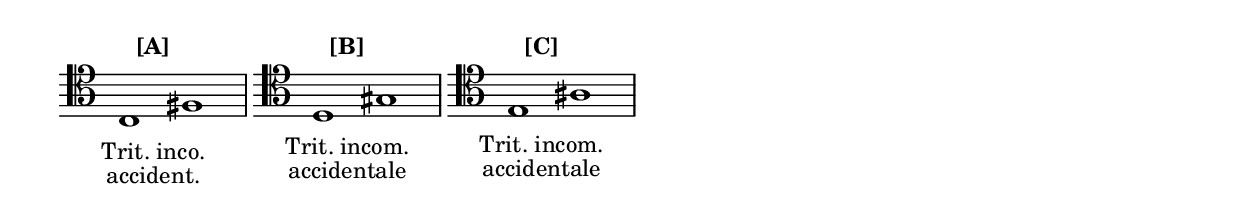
\version "2.22.2"

musicExcerptA =
\relative c 
{
  \time 2/1
  \clef "tenor"
  \override Score.TimeSignature.stencil = ##f
  \override Score.BarLine.stencil = ##f
  c1 fis1
  \revert Score.BarLine.stencil
  \bar "|"
}

musicExcerptB =
\relative c
{
  \time 2/1
  \clef "tenor"
  \override Score.TimeSignature.stencil = ##f
  \override Score.BarLine.stencil = ##f
  d1 gis1
  \revert Score.BarLine.stencil
  \bar "|"
}

musicExcerptC =
\relative c
{
  \time 2/1
  \clef "tenor"
  \override Score.TimeSignature.stencil = ##f
  \override Score.BarLine.stencil = ##f
  e1 ais1
  \revert Score.BarLine.stencil
  \bar "|"
}


\markuplist
{
  \line
  {
    \override #'( baseline-skip . 4 )
    \center-column
    {
      \line { \bold "[A]" }
      \line 
      {
	\score
	{
	  %\override Staff.Y-extent = #'( -5 . 5 )
	  \musicExcerptA
	  \layout
	  {
	    indent = 0
	    \context
	    {
	      \Staff
	      \override VerticalAxisGroup.staff-staff-spacing = #'((basic-distance . 12.5))
	    }
	  }
	}
      }
      \line
      {
	\override #'( baseline-skip . 2.3 )
	\center-column
	{
	  \vspace#0.5
	  \line {  "Trit. inco." }
	  \line {  "accident." }
	}
      }
    }
    \override #'( baseline-skip . 4 )
    \center-column
    {
      \line { \bold "[B]" }
      \line
      {
	\score
	{
	  \musicExcerptB
	  \layout
	  {
	    indent = 0
	    \context
	    {
	      \Staff
	      \override VerticalAxisGroup.staff-staff-spacing = #'((basic-distance . 12.5))
	    }
	  }
	}
      }
      \line
      {
	\override #'( baseline-skip . 2.3 )
	\center-column
	{
	  \vspace#0.5
	  \line {  "Trit. incom." }
	  \line {  "accidentale" }
	}
      }
    }
    \override #'( baseline-skip . 4 )
    \center-column
    {
      \line { \bold "[C]" }
      \line
      {
	\score
	{
	  \musicExcerptC
	  \layout
	  {
	    indent = 0
	    \context
	    {
	      \Staff
	      \override VerticalAxisGroup.staff-staff-spacing = #'((basic-distance . 12.5))
	    }
	  }
	}
      }
      \line
      {
	\override #'( baseline-skip . 2.3 )
	\center-column
	{
	  \vspace#0.5
	  \line {  "Trit. incom." }
	  \line {  "accidentale" }
	}
      }
    }
  }
}




